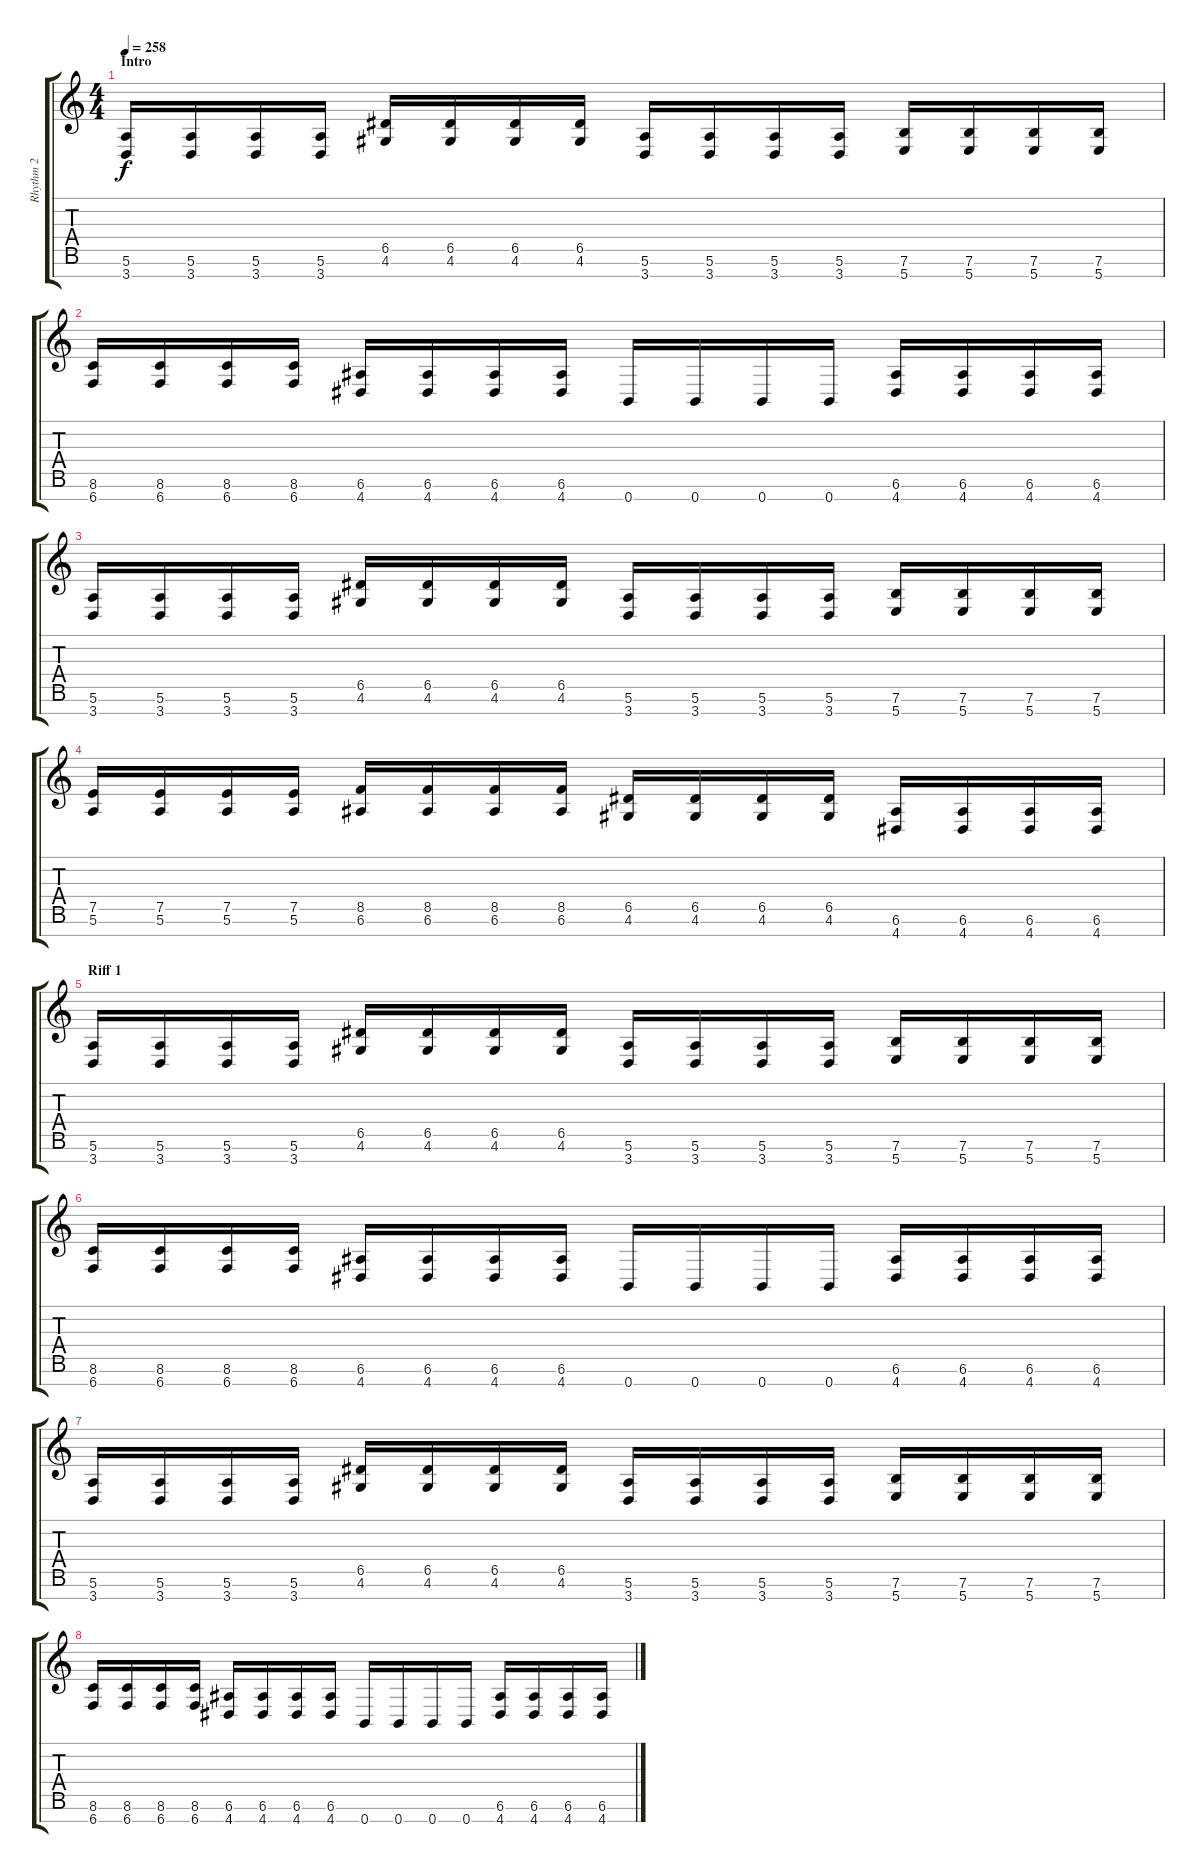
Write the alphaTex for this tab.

\track ("Rhythm 2" "Rhythm 2") {instrument overdrivenguitar}
\staff {score tabs}
\tuning (E4 B3 G3 D3 A2 E2 B1) {hide}
\ts (4 4)
\section ("" "Intro")
\tempo 258
\clef g2
\ks c
(5.6 3.7).16{dy f instrument overdrivenguitar} (5.6 3.7).16 (5.6 3.7).16 (5.6 3.7).16 (6.5 4.6).16 (6.5 4.6).16 (6.5 4.6).16 (6.5 4.6).16 (5.6 3.7).16 (5.6 3.7).16 (5.6 3.7).16 (5.6 3.7).16 (7.6 5.7).16 (7.6 5.7).16 (7.6 5.7).16 (7.6 5.7).16 |
(8.6 6.7).16 (8.6 6.7).16 (8.6 6.7).16 (8.6 6.7).16 (6.6 4.7).16 (6.6 4.7).16 (6.6 4.7).16 (6.6 4.7).16 0.7.16 0.7.16 0.7.16 0.7.16 (6.6 4.7).16 (6.6 4.7).16 (6.6 4.7).16 (6.6 4.7).16 |
(5.6 3.7).16 (5.6 3.7).16 (5.6 3.7).16 (5.6 3.7).16 (6.5 4.6).16 (6.5 4.6).16 (6.5 4.6).16 (6.5 4.6).16 (5.6 3.7).16 (5.6 3.7).16 (5.6 3.7).16 (5.6 3.7).16 (7.6 5.7).16 (7.6 5.7).16 (7.6 5.7).16 (7.6 5.7).16 |
(7.5 5.6).16 (7.5 5.6).16 (7.5 5.6).16 (7.5 5.6).16 (8.5 6.6).16 (8.5 6.6).16 (8.5 6.6).16 (8.5 6.6).16 (6.5 4.6).16 (6.5 4.6).16 (6.5 4.6).16 (6.5 4.6).16 (6.6 4.7).16 (6.6 4.7).16 (6.6 4.7).16 (6.6 4.7).16 |
\section ("" "Riff 1")
(5.6 3.7).16 (5.6 3.7).16 (5.6 3.7).16 (5.6 3.7).16 (6.5 4.6).16 (6.5 4.6).16 (6.5 4.6).16 (6.5 4.6).16 (5.6 3.7).16 (5.6 3.7).16 (5.6 3.7).16 (5.6 3.7).16 (7.6 5.7).16 (7.6 5.7).16 (7.6 5.7).16 (7.6 5.7).16 |
(8.6 6.7).16 (8.6 6.7).16 (8.6 6.7).16 (8.6 6.7).16 (6.6 4.7).16 (6.6 4.7).16 (6.6 4.7).16 (6.6 4.7).16 0.7.16 0.7.16 0.7.16 0.7.16 (6.6 4.7).16 (6.6 4.7).16 (6.6 4.7).16 (6.6 4.7).16 |
(5.6 3.7).16 (5.6 3.7).16 (5.6 3.7).16 (5.6 3.7).16 (6.5 4.6).16 (6.5 4.6).16 (6.5 4.6).16 (6.5 4.6).16 (5.6 3.7).16 (5.6 3.7).16 (5.6 3.7).16 (5.6 3.7).16 (7.6 5.7).16 (7.6 5.7).16 (7.6 5.7).16 (7.6 5.7).16 |
(8.6 6.7).16 (8.6 6.7).16 (8.6 6.7).16 (8.6 6.7).16 (6.6 4.7).16 (6.6 4.7).16 (6.6 4.7).16 (6.6 4.7).16 0.7.16 0.7.16 0.7.16 0.7.16 (6.6 4.7).16 (6.6 4.7).16 (6.6 4.7).16 (6.6 4.7).16
